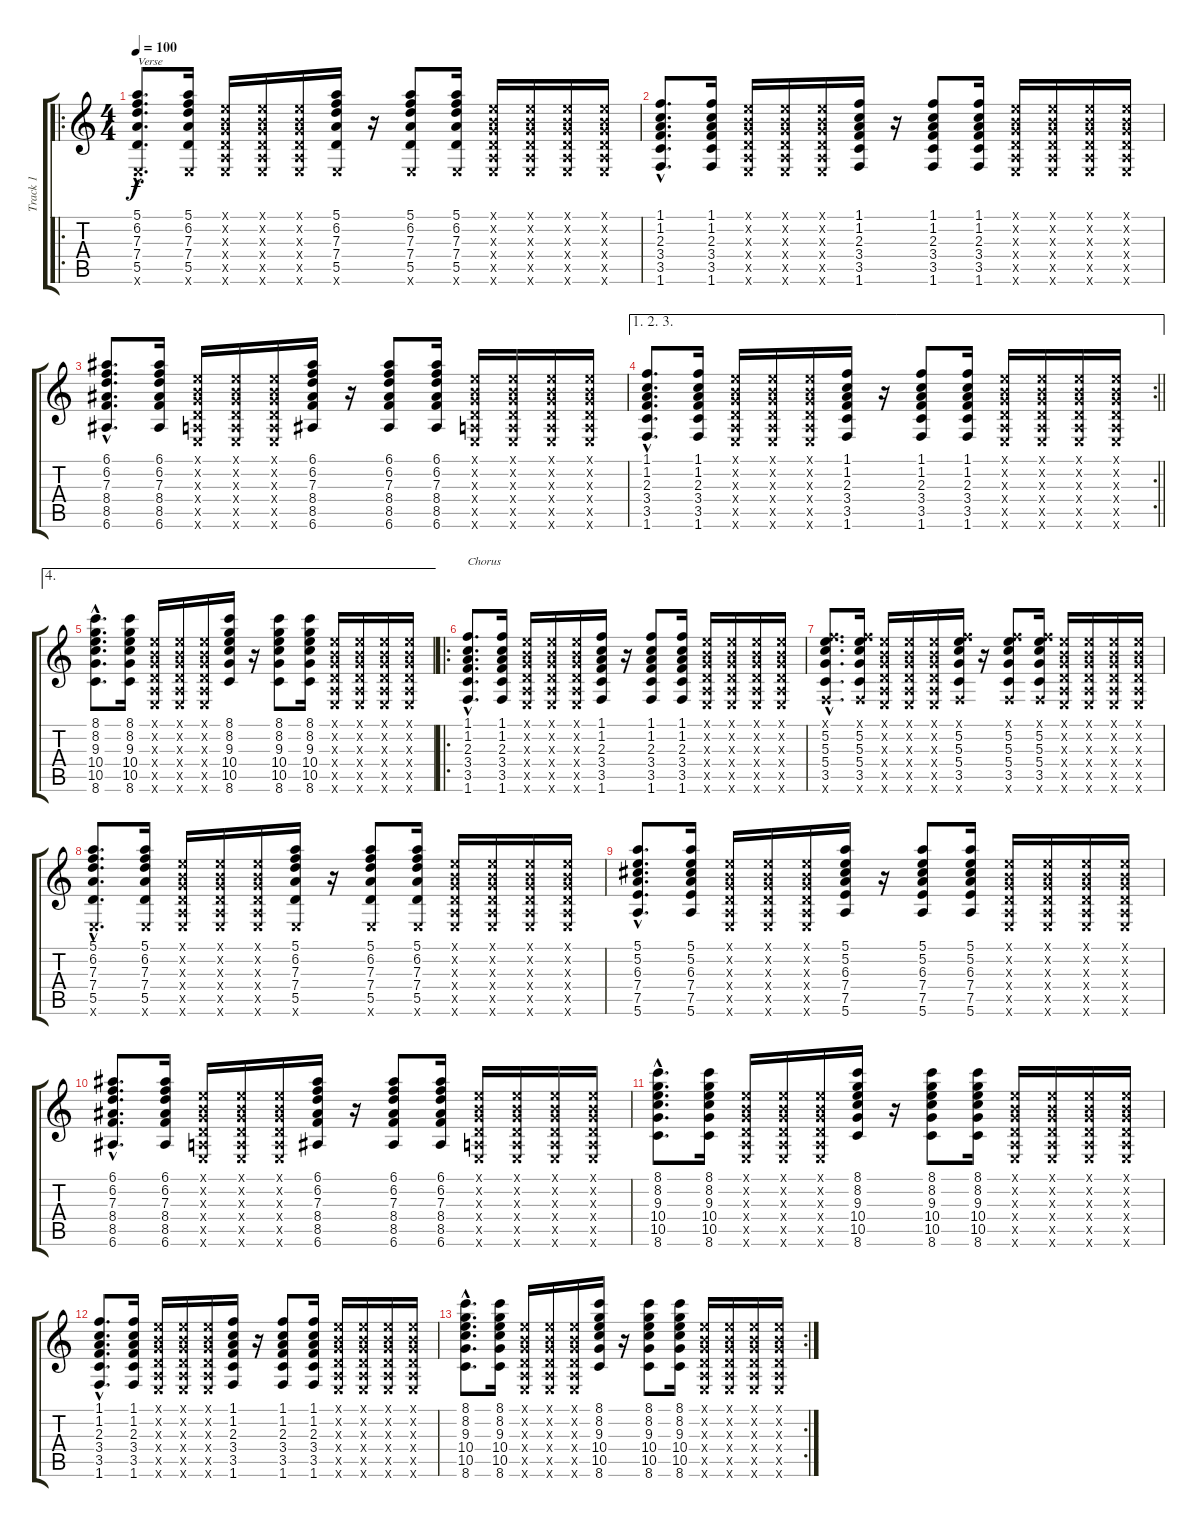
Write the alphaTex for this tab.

\track ("Track 1" "Track 1") {instrument acousticguitarnylon}
\staff {score tabs}
\tuning (E4 B3 G3 D3 A2 E2) {hide}
\ro
\ts (4 4)
\tempo 100
\clef g2
\ks c
(5.1{hac} 6.2{hac} 7.3{hac} 7.4{hac} 5.5{hac} 0.6{hac x}).8{d txt "Verse" dy f instrument acousticguitarnylon} (5.1 6.2 7.3 7.4 5.5 0.6{x}).16 (0.1{x} 0.2{x} 0.3{x} 0.4{x} 0.5{x} 0.6{x}).16 (0.1{x} 0.2{x} 0.3{x} 0.4{x} 0.5{x} 0.6{x}).16 (0.1{x} 0.2{x} 0.3{x} 0.4{x} 0.5{x} 0.6{x}).16 (5.1 6.2 7.3 7.4 5.5 0.6{x}).16 r.16 (5.1 6.2 7.3 7.4 5.5 0.6{x}).8 (5.1 6.2 7.3 7.4 5.5 0.6{x}).16 (0.1{x} 0.2{x} 0.3{x} 0.4{x} 0.5{x} 0.6{x}).16 (0.1{x} 0.2{x} 0.3{x} 0.4{x} 0.5{x} 0.6{x}).16 (0.1{x} 0.2{x} 0.3{x} 0.4{x} 0.5{x} 0.6{x}).16 (0.1{x} 0.2{x} 0.3{x} 0.4{x} 0.5{x} 0.6{x}).16 |
(1.1{hac} 1.2{hac} 2.3{hac} 3.4{hac} 3.5{hac} 1.6{hac}).8{d} (1.1 1.2 2.3 3.4 3.5 1.6).16 (0.1{x} 0.2{x} 0.3{x} 0.4{x} 0.5{x} 0.6{x}).16 (0.1{x} 0.2{x} 0.3{x} 0.4{x} 0.5{x} 0.6{x}).16 (0.1{x} 0.2{x} 0.3{x} 0.4{x} 0.5{x} 0.6{x}).16 (1.1 1.2 2.3 3.4 3.5 1.6).16 r.16 (1.1 1.2 2.3 3.4 3.5 1.6).8 (1.1 1.2 2.3 3.4 3.5 1.6).16 (0.1{x} 0.2{x} 0.3{x} 0.4{x} 0.5{x} 0.6{x}).16 (0.1{x} 0.2{x} 0.3{x} 0.4{x} 0.5{x} 0.6{x}).16 (0.1{x} 0.2{x} 0.3{x} 0.4{x} 0.5{x} 0.6{x}).16 (0.1{x} 0.2{x} 0.3{x} 0.4{x} 0.5{x} 0.6{x}).16 |
(6.1{hac} 6.2{hac} 7.3{hac} 8.4{hac} 8.5{hac} 6.6{hac}).8{d} (6.1 6.2 7.3 8.4 8.5 6.6).16 (0.1{x} 0.2{x} 0.3{x} 0.4{x} 0.5{x} 0.6{x}).16 (0.1{x} 0.2{x} 0.3{x} 0.4{x} 0.5{x} 0.6{x}).16 (0.1{x} 0.2{x} 0.3{x} 0.4{x} 0.5{x} 0.6{x}).16 (6.1 6.2 7.3 8.4 8.5 6.6).16 r.16 (6.1 6.2 7.3 8.4 8.5 6.6).8 (6.1 6.2 7.3 8.4 8.5 6.6).16 (0.1{x} 0.2{x} 0.3{x} 0.4{x} 0.5{x} 0.6{x}).16 (0.1{x} 0.2{x} 0.3{x} 0.4{x} 0.5{x} 0.6{x}).16 (0.1{x} 0.2{x} 0.3{x} 0.4{x} 0.5{x} 0.6{x}).16 (0.1{x} 0.2{x} 0.3{x} 0.4{x} 0.5{x} 0.6{x}).16 |
\ae (1 2 3)
\rc 2
\barLineRight lightlight
(1.1{hac} 1.2{hac} 2.3{hac} 3.4{hac} 3.5{hac} 1.6{hac}).8{d} (1.1 1.2 2.3 3.4 3.5 1.6).16 (0.1{x} 0.2{x} 0.3{x} 0.4{x} 0.5{x} 0.6{x}).16 (0.1{x} 0.2{x} 0.3{x} 0.4{x} 0.5{x} 0.6{x}).16 (0.1{x} 0.2{x} 0.3{x} 0.4{x} 0.5{x} 0.6{x}).16 (1.1 1.2 2.3 3.4 3.5 1.6).16 r.16 (1.1 1.2 2.3 3.4 3.5 1.6).8 (1.1 1.2 2.3 3.4 3.5 1.6).16 (0.1{x} 0.2{x} 0.3{x} 0.4{x} 0.5{x} 0.6{x}).16 (0.1{x} 0.2{x} 0.3{x} 0.4{x} 0.5{x} 0.6{x}).16 (0.1{x} 0.2{x} 0.3{x} 0.4{x} 0.5{x} 0.6{x}).16 (0.1{x} 0.2{x} 0.3{x} 0.4{x} 0.5{x} 0.6{x}).16 |
\ae 4
(8.1{hac} 8.2{hac} 9.3{hac} 10.4{hac} 10.5{hac} 8.6{hac}).8{d} (8.1 8.2 9.3 10.4 10.5 8.6).16 (0.1{x} 0.2{x} 0.3{x} 0.4{x} 0.5{x} 0.6{x}).16 (0.1{x} 0.2{x} 0.3{x} 0.4{x} 0.5{x} 0.6{x}).16 (0.1{x} 0.2{x} 0.3{x} 0.4{x} 0.5{x} 0.6{x}).16 (8.1 8.2 9.3 10.4 10.5 8.6).16 r.16 (8.1 8.2 9.3 10.4 10.5 8.6).8 (8.1 8.2 9.3 10.4 10.5 8.6).16 (0.1{x} 0.2{x} 0.3{x} 0.4{x} 0.5{x} 0.6{x}).16 (0.1{x} 0.2{x} 0.3{x} 0.4{x} 0.5{x} 0.6{x}).16 (0.1{x} 0.2{x} 0.3{x} 0.4{x} 0.5{x} 0.6{x}).16 (0.1{x} 0.2{x} 0.3{x} 0.4{x} 0.5{x} 0.6{x}).16 |
\ro
(1.1{hac} 1.2{hac} 2.3{hac} 3.4{hac} 3.5{hac} 1.6{hac}).8{d txt "Chorus"} (1.1 1.2 2.3 3.4 3.5 1.6).16 (0.1{x} 0.2{x} 0.3{x} 0.4{x} 0.5{x} 0.6{x}).16 (0.1{x} 0.2{x} 0.3{x} 0.4{x} 0.5{x} 0.6{x}).16 (0.1{x} 0.2{x} 0.3{x} 0.4{x} 0.5{x} 0.6{x}).16 (1.1 1.2 2.3 3.4 3.5 1.6).16 r.16 (1.1 1.2 2.3 3.4 3.5 1.6).8 (1.1 1.2 2.3 3.4 3.5 1.6).16 (0.1{x} 0.2{x} 0.3{x} 0.4{x} 0.5{x} 0.6{x}).16 (0.1{x} 0.2{x} 0.3{x} 0.4{x} 0.5{x} 0.6{x}).16 (0.1{x} 0.2{x} 0.3{x} 0.4{x} 0.5{x} 0.6{x}).16 (0.1{x} 0.2{x} 0.3{x} 0.4{x} 0.5{x} 0.6{x}).16 |
(1.1{hac x} 5.2{hac} 5.3{hac} 5.4{hac} 3.5{hac} 1.6{hac x}).8{d} (1.1{x} 5.2 5.3 5.4 3.5 1.6{x}).16 (0.1{x} 0.2{x} 0.3{x} 0.4{x} 0.5{x} 0.6{x}).16 (0.1{x} 0.2{x} 0.3{x} 0.4{x} 0.5{x} 0.6{x}).16 (0.1{x} 0.2{x} 0.3{x} 0.4{x} 0.5{x} 0.6{x}).16 (1.1{x} 5.2 5.3 5.4 3.5 1.6{x}).16 r.16 (1.1{x} 5.2 5.3 5.4 3.5 1.6{x}).8 (1.1{x} 5.2 5.3 5.4 3.5 1.6{x}).16 (0.1{x} 0.2{x} 0.3{x} 0.4{x} 0.5{x} 0.6{x}).16 (0.1{x} 0.2{x} 0.3{x} 0.4{x} 0.5{x} 0.6{x}).16 (0.1{x} 0.2{x} 0.3{x} 0.4{x} 0.5{x} 0.6{x}).16 (0.1{x} 0.2{x} 0.3{x} 0.4{x} 0.5{x} 0.6{x}).16 |
(5.1{hac} 6.2{hac} 7.3{hac} 7.4{hac} 5.5{hac} 0.6{hac x}).8{d} (5.1 6.2 7.3 7.4 5.5 0.6{x}).16 (0.1{x} 0.2{x} 0.3{x} 0.4{x} 0.5{x} 0.6{x}).16 (0.1{x} 0.2{x} 0.3{x} 0.4{x} 0.5{x} 0.6{x}).16 (0.1{x} 0.2{x} 0.3{x} 0.4{x} 0.5{x} 0.6{x}).16 (5.1 6.2 7.3 7.4 5.5 0.6{x}).16 r.16 (5.1 6.2 7.3 7.4 5.5 0.6{x}).8 (5.1 6.2 7.3 7.4 5.5 0.6{x}).16 (0.1{x} 0.2{x} 0.3{x} 0.4{x} 0.5{x} 0.6{x}).16 (0.1{x} 0.2{x} 0.3{x} 0.4{x} 0.5{x} 0.6{x}).16 (0.1{x} 0.2{x} 0.3{x} 0.4{x} 0.5{x} 0.6{x}).16 (0.1{x} 0.2{x} 0.3{x} 0.4{x} 0.5{x} 0.6{x}).16 |
(5.1{hac} 5.2{hac} 6.3{hac} 7.4{hac} 7.5{hac} 5.6{hac}).8{d} (5.1 5.2 6.3 7.4 7.5 5.6).16 (0.1{x} 0.2{x} 0.3{x} 0.4{x} 0.5{x} 0.6{x}).16 (0.1{x} 0.2{x} 0.3{x} 0.4{x} 0.5{x} 0.6{x}).16 (0.1{x} 0.2{x} 0.3{x} 0.4{x} 0.5{x} 0.6{x}).16 (5.1 5.2 6.3 7.4 7.5 5.6).16 r.16 (5.1 5.2 6.3 7.4 7.5 5.6).8 (5.1 5.2 6.3 7.4 7.5 5.6).16 (0.1{x} 0.2{x} 0.3{x} 0.4{x} 0.5{x} 0.6{x}).16 (0.1{x} 0.2{x} 0.3{x} 0.4{x} 0.5{x} 0.6{x}).16 (0.1{x} 0.2{x} 0.3{x} 0.4{x} 0.5{x} 0.6{x}).16 (0.1{x} 0.2{x} 0.3{x} 0.4{x} 0.5{x} 0.6{x}).16 |
(6.1{hac} 6.2{hac} 7.3{hac} 8.4{hac} 8.5{hac} 6.6{hac}).8{d} (6.1 6.2 7.3 8.4 8.5 6.6).16 (0.1{x} 0.2{x} 0.3{x} 0.4{x} 0.5{x} 0.6{x}).16 (0.1{x} 0.2{x} 0.3{x} 0.4{x} 0.5{x} 0.6{x}).16 (0.1{x} 0.2{x} 0.3{x} 0.4{x} 0.5{x} 0.6{x}).16 (6.1 6.2 7.3 8.4 8.5 6.6).16 r.16 (6.1 6.2 7.3 8.4 8.5 6.6).8 (6.1 6.2 7.3 8.4 8.5 6.6).16 (0.1{x} 0.2{x} 0.3{x} 0.4{x} 0.5{x} 0.6{x}).16 (0.1{x} 0.2{x} 0.3{x} 0.4{x} 0.5{x} 0.6{x}).16 (0.1{x} 0.2{x} 0.3{x} 0.4{x} 0.5{x} 0.6{x}).16 (0.1{x} 0.2{x} 0.3{x} 0.4{x} 0.5{x} 0.6{x}).16 |
(8.1{hac} 8.2{hac} 9.3{hac} 10.4{hac} 10.5{hac} 8.6{hac}).8{d} (8.1 8.2 9.3 10.4 10.5 8.6).16 (0.1{x} 0.2{x} 0.3{x} 0.4{x} 0.5{x} 0.6{x}).16 (0.1{x} 0.2{x} 0.3{x} 0.4{x} 0.5{x} 0.6{x}).16 (0.1{x} 0.2{x} 0.3{x} 0.4{x} 0.5{x} 0.6{x}).16 (8.1 8.2 9.3 10.4 10.5 8.6).16 r.16 (8.1 8.2 9.3 10.4 10.5 8.6).8 (8.1 8.2 9.3 10.4 10.5 8.6).16 (0.1{x} 0.2{x} 0.3{x} 0.4{x} 0.5{x} 0.6{x}).16 (0.1{x} 0.2{x} 0.3{x} 0.4{x} 0.5{x} 0.6{x}).16 (0.1{x} 0.2{x} 0.3{x} 0.4{x} 0.5{x} 0.6{x}).16 (0.1{x} 0.2{x} 0.3{x} 0.4{x} 0.5{x} 0.6{x}).16 |
(1.1{hac} 1.2{hac} 2.3{hac} 3.4{hac} 3.5{hac} 1.6{hac}).8{d} (1.1 1.2 2.3 3.4 3.5 1.6).16 (0.1{x} 0.2{x} 0.3{x} 0.4{x} 0.5{x} 0.6{x}).16 (0.1{x} 0.2{x} 0.3{x} 0.4{x} 0.5{x} 0.6{x}).16 (0.1{x} 0.2{x} 0.3{x} 0.4{x} 0.5{x} 0.6{x}).16 (1.1 1.2 2.3 3.4 3.5 1.6).16 r.16 (1.1 1.2 2.3 3.4 3.5 1.6).8 (1.1 1.2 2.3 3.4 3.5 1.6).16 (0.1{x} 0.2{x} 0.3{x} 0.4{x} 0.5{x} 0.6{x}).16 (0.1{x} 0.2{x} 0.3{x} 0.4{x} 0.5{x} 0.6{x}).16 (0.1{x} 0.2{x} 0.3{x} 0.4{x} 0.5{x} 0.6{x}).16 (0.1{x} 0.2{x} 0.3{x} 0.4{x} 0.5{x} 0.6{x}).16 |
\rc 2
(8.1{hac} 8.2{hac} 9.3{hac} 10.4{hac} 10.5{hac} 8.6{hac}).8{d} (8.1 8.2 9.3 10.4 10.5 8.6).16 (0.1{x} 0.2{x} 0.3{x} 0.4{x} 0.5{x} 0.6{x}).16 (0.1{x} 0.2{x} 0.3{x} 0.4{x} 0.5{x} 0.6{x}).16 (0.1{x} 0.2{x} 0.3{x} 0.4{x} 0.5{x} 0.6{x}).16 (8.1 8.2 9.3 10.4 10.5 8.6).16 r.16 (8.1 8.2 9.3 10.4 10.5 8.6).8 (8.1 8.2 9.3 10.4 10.5 8.6).16 (0.1{x} 0.2{x} 0.3{x} 0.4{x} 0.5{x} 0.6{x}).16 (0.1{x} 0.2{x} 0.3{x} 0.4{x} 0.5{x} 0.6{x}).16 (0.1{x} 0.2{x} 0.3{x} 0.4{x} 0.5{x} 0.6{x}).16 (0.1{x} 0.2{x} 0.3{x} 0.4{x} 0.5{x} 0.6{x}).16
